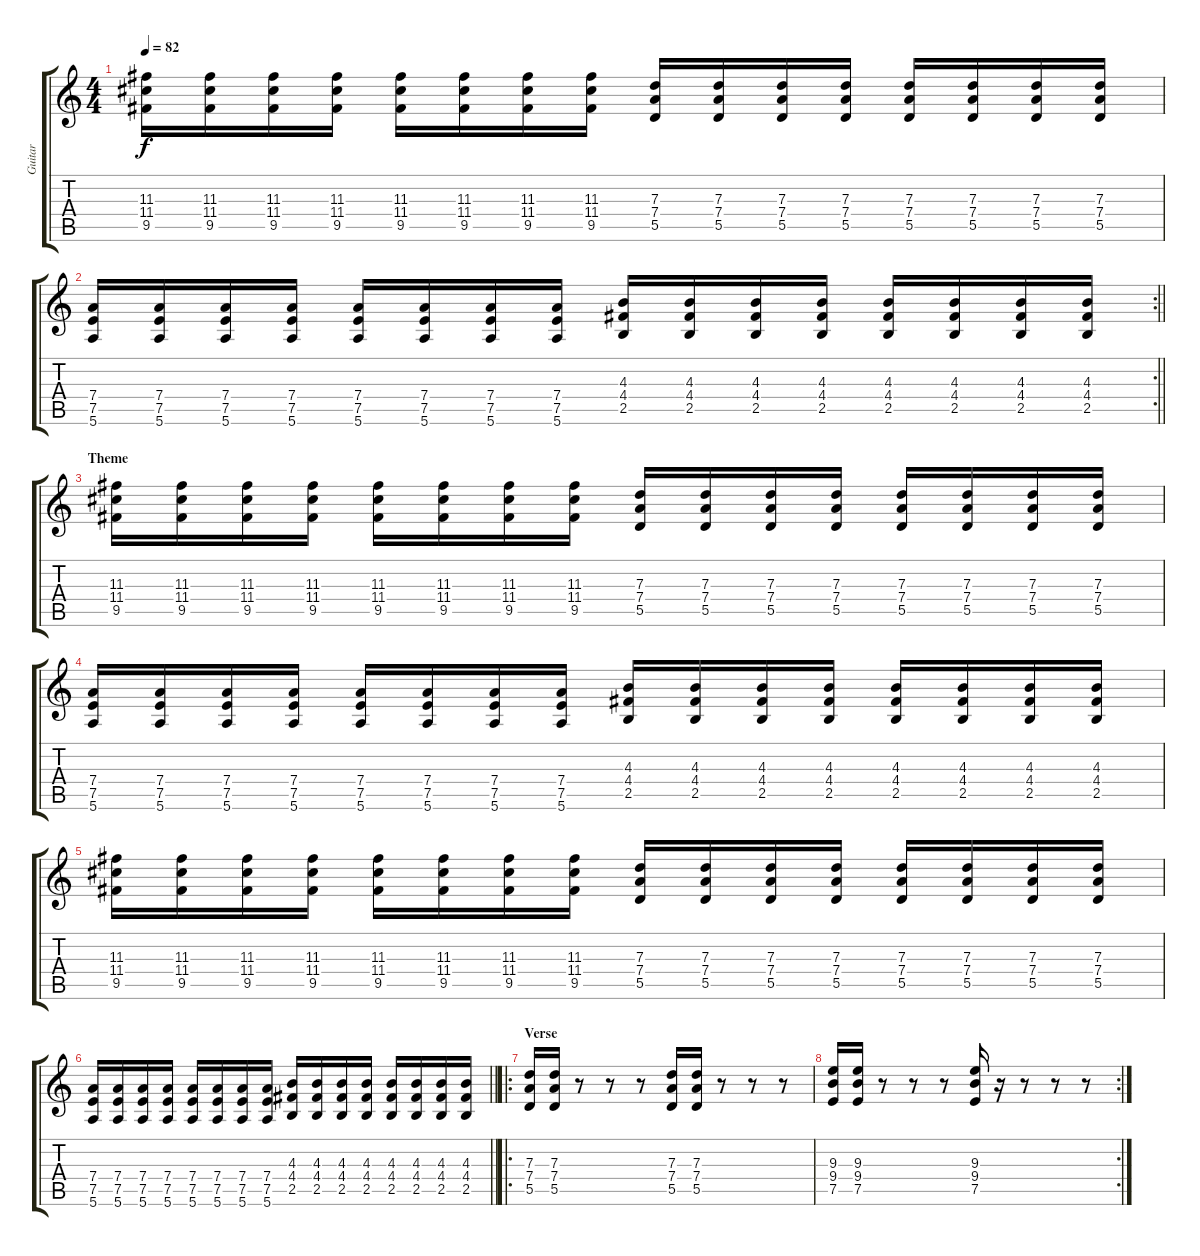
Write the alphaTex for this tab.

\track ("Guitar" "Guitar") {instrument distortionguitar}
\staff {score tabs}
\tuning (E4 B3 G3 D3 A2 E2) {hide}
\ts (4 4)
\tempo 82
\clef g2
\ks c
(11.3 11.4 9.5).16{dy f} (11.3 11.4 9.5).16 (11.3 11.4 9.5).16 (11.3 11.4 9.5).16 (11.3 11.4 9.5).16 (11.3 11.4 9.5).16 (11.3 11.4 9.5).16 (11.3 11.4 9.5).16 (7.3 7.4 5.5).16 (7.3 7.4 5.5).16 (7.3 7.4 5.5).16 (7.3 7.4 5.5).16 (7.3 7.4 5.5).16 (7.3 7.4 5.5).16 (7.3 7.4 5.5).16 (7.3 7.4 5.5).16 |
\rc 2
\barLineRight lightlight
(7.4 7.5 5.6).16 (7.4 7.5 5.6).16 (7.4 7.5 5.6).16 (7.4 7.5 5.6).16 (7.4 7.5 5.6).16 (7.4 7.5 5.6).16 (7.4 7.5 5.6).16 (7.4 7.5 5.6).16 (4.3 4.4 2.5).16 (4.3 4.4 2.5).16 (4.3 4.4 2.5).16 (4.3 4.4 2.5).16 (4.3 4.4 2.5).16 (4.3 4.4 2.5).16 (4.3 4.4 2.5).16 (4.3 4.4 2.5).16 |
\section ("" "Theme")
(11.3 11.4 9.5).16{volume 8} (11.3 11.4 9.5).16 (11.3 11.4 9.5).16 (11.3 11.4 9.5).16 (11.3 11.4 9.5).16 (11.3 11.4 9.5).16 (11.3 11.4 9.5).16 (11.3 11.4 9.5).16 (7.3 7.4 5.5).16 (7.3 7.4 5.5).16 (7.3 7.4 5.5).16 (7.3 7.4 5.5).16 (7.3 7.4 5.5).16 (7.3 7.4 5.5).16 (7.3 7.4 5.5).16 (7.3 7.4 5.5).16 |
(7.4 7.5 5.6).16 (7.4 7.5 5.6).16 (7.4 7.5 5.6).16 (7.4 7.5 5.6).16 (7.4 7.5 5.6).16 (7.4 7.5 5.6).16 (7.4 7.5 5.6).16 (7.4 7.5 5.6).16 (4.3 4.4 2.5).16 (4.3 4.4 2.5).16 (4.3 4.4 2.5).16 (4.3 4.4 2.5).16 (4.3 4.4 2.5).16 (4.3 4.4 2.5).16 (4.3 4.4 2.5).16 (4.3 4.4 2.5).16 |
(11.3 11.4 9.5).16 (11.3 11.4 9.5).16 (11.3 11.4 9.5).16 (11.3 11.4 9.5).16 (11.3 11.4 9.5).16 (11.3 11.4 9.5).16 (11.3 11.4 9.5).16 (11.3 11.4 9.5).16 (7.3 7.4 5.5).16 (7.3 7.4 5.5).16 (7.3 7.4 5.5).16 (7.3 7.4 5.5).16 (7.3 7.4 5.5).16 (7.3 7.4 5.5).16 (7.3 7.4 5.5).16 (7.3 7.4 5.5).16 |
\barLineRight lightlight
(7.4 7.5 5.6).16 (7.4 7.5 5.6).16 (7.4 7.5 5.6).16 (7.4 7.5 5.6).16 (7.4 7.5 5.6).16 (7.4 7.5 5.6).16 (7.4 7.5 5.6).16 (7.4 7.5 5.6).16 (4.3 4.4 2.5).16 (4.3 4.4 2.5).16 (4.3 4.4 2.5).16 (4.3 4.4 2.5).16 (4.3 4.4 2.5).16 (4.3 4.4 2.5).16 (4.3 4.4 2.5).16 (4.3 4.4 2.5).16 |
\ro
\section ("" "Verse")
(7.3 7.4 5.5).16 (7.3 7.4 5.5).16 r.8 r.8 r.8 (7.3 7.4 5.5).16 (7.3 7.4 5.5).16 r.8 r.8 r.8 |
\rc 2
(9.3 9.4 7.5).16 (9.3 9.4 7.5).16 r.8 r.8 r.8 (9.3 9.4 7.5).16 r.16 r.8 r.8 r.8
